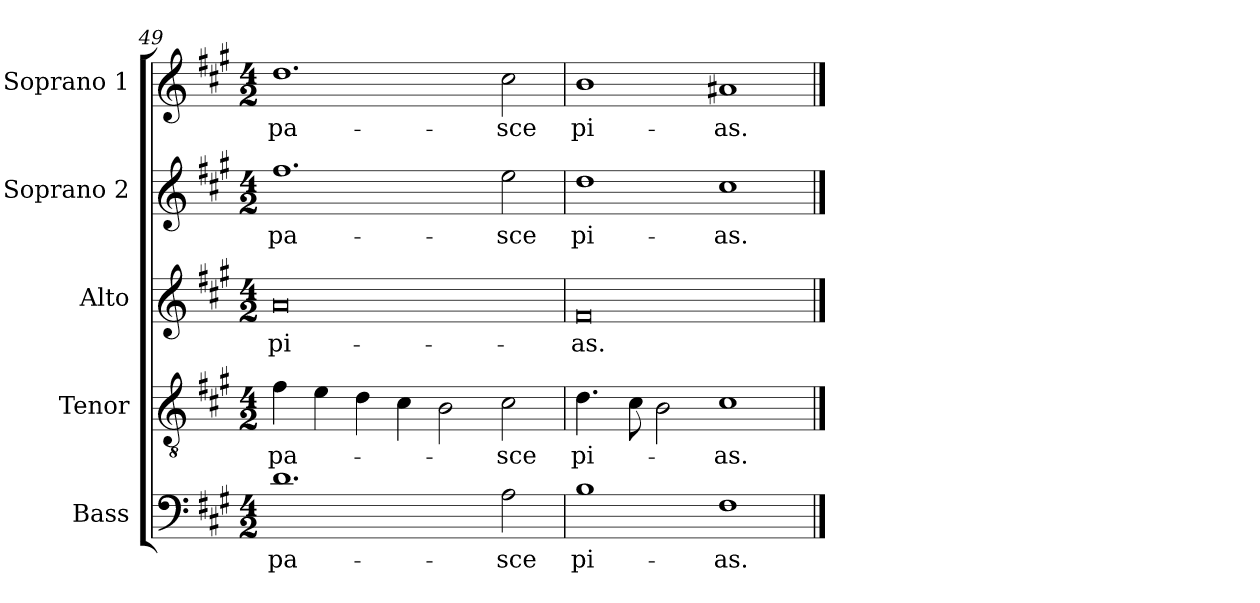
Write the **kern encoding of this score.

**kern	**text	**kern	**text	**kern	**text	**kern	**text	**kern	**text
*part5	*part5	*part4	*part4	*part3	*part3	*part2	*part2	*part1	*part1
*staff5	*staff5	*staff4	*staff4	*staff3	*staff3	*staff2	*staff2	*staff1	*staff1
*I"Bass	*	*I"Tenor	*	*I"Alto	*	*I"Soprano 2	*	*I"Soprano 1	*
*I'B	*	*I'T	*	*I'A	*	*I'S 2	*	*I'S 1	*
*clefF4	*	*clefGv2	*	*clefG2	*	*clefG2	*	*clefG2	*
*k[f#c#g#]	*	*k[f#c#g#]	*	*k[f#c#g#]	*	*k[f#c#g#]	*	*k[f#c#g#]	*
*A:	*	*A:	*	*A:	*	*A:	*	*A:	*
*M4/2	*	*M4/2	*	*M4/2	*	*M4/2	*	*M4/2	*
=49	=49	=49	=49	=49	=49	=49	=49	=49	=49
!	!LO:LY:b	!	!LO:LY:b	!	!LO:LY:b	!	!LO:LY:b	!	!LO:LY:b
1.d	pa-	4f#\	pa-	0a	pi-	1.ff#	pa-	1.dd	pa-
.	.	4e\	.	.	.	.	.	.	.
.	.	4d\	.	.	.	.	.	.	.
.	.	4c#\	.	.	.	.	.	.	.
.	.	2B\	.	.	.	.	.	.	.
!	!LO:LY:b	!	!LO:LY:b	!	!	!	!LO:LY:b	!	!LO:LY:b
2A\	-sce	2c#\	-sce	.	.	2ee\	-sce	2cc#\	-sce
=50	=50	=50	=50	=50	=50	=50	=50	=50	=50
!	!LO:LY:b	!	!LO:LY:b	!	!LO:LY:b	!	!LO:LY:b	!	!LO:LY:b
1B	pi-	4.d\	pi-	0f#	-as.	1dd	pi-	1b	pi-
.	.	8c#\	.	.	.	.	.	.	.
.	.	2B\	.	.	.	.	.	.	.
!	!LO:LY:b	!	!LO:LY:b	!	!	!	!LO:LY:b	!	!LO:LY:b
1F#	-as.	1c#	-as.	.	.	1cc#	-as.	1a#X	-as.
==	==	==	==	==	==	==	==	==	==
*-	*-	*-	*-	*-	*-	*-	*-	*-	*-
